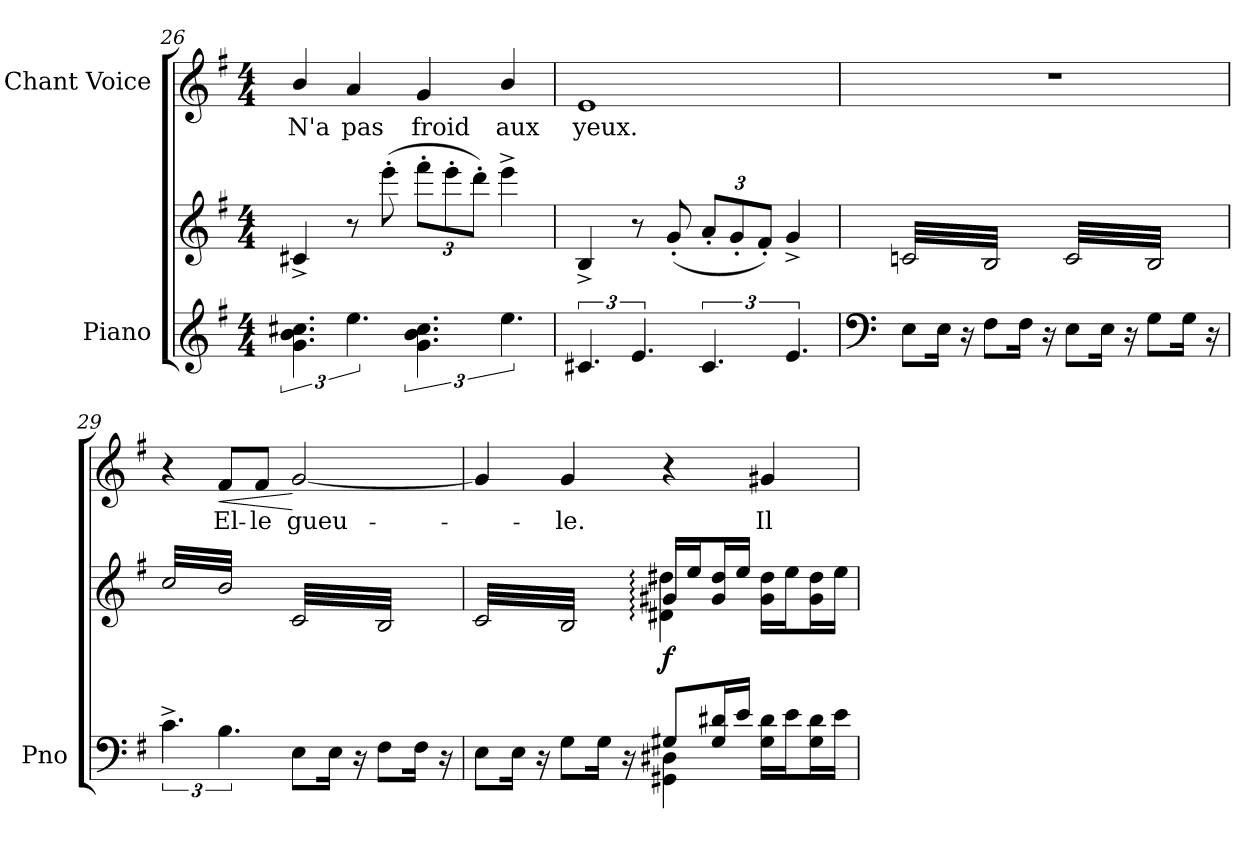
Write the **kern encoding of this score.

**kern	**kern	**dynam	**kern	**text	**dynam
*part2	*part2	*part2	*part1	*part1	*part1
*staff3	*staff2	*staff2/3	*staff1	*staff1	*staff1
*I"Piano	*	*	*I"Chant Voice	*	*
*I'Pno	*	*	*	*	*
*clefG2	*clefG2	*	*clefG2	*	*
*k[f#]	*k[f#]	*	*k[f#]	*	*
*M4/4	*M4/4	*	*M4/4	*	*
=26	=26	=26	=26	=26	=26
!	!	!	!	!LO:LY:b	!
6.g\ 6.b\ 6.cc#X\	4c#X^>/	.	4b/	N'a	.
!	!	!	!	!LO:LY:b	!
6.ee\	8r	.	4a/	pas	.
.	(8eee'\	.	.	.	.
!	!	!	!	!LO:LY:b	!
6.g\ 6.b\ 6.cc#\	12fff#'\L	.	4g/	froid	.
.	12eee'\	.	.	.	.
.	12ddd'\J)	.	.	.	.
!	!	!	!	!LO:LY:b	!
6.ee\	4eee^\	.	4b/	aux	.
!!LO:LB:g=z
=27	=27	=27	=27	=27	=27
!	!	!	!	!LO:LY:b	!
6.c#X/	4B^>/	.	1e	yeux.	.
6.e/	8r	.	.	.	.
.	(8g'/	.	.	.	.
*	*Xbrackettup	*	*	*	*
6.c#/	12a'/L	.	.	.	.
.	12g'/	.	.	.	.
.	12f#'/J)	.	.	.	.
6.e/	4g^>/	.	.	.	.
=28	=28	=28	=28	=28	=28
*clefF4	*	*	*	*	*
*	*brackettup	*	*	*	*
*	*tremolo	*	*	*	*
8E\L	(32cn/LLL	.	1r	.	.
.	32B/	.	.	.	.
.	32cn/	.	.	.	.
.	32B/	.	.	.	.
16E\Jk	32cn/	.	.	.	.
.	32B/	.	.	.	.
16r	32cn/	.	.	.	.
.	32B/	.	.	.	.
8F#\L	32cn/	.	.	.	.
.	32B/	.	.	.	.
.	32cn/	.	.	.	.
.	32B/	.	.	.	.
16F#\Jk	32cn/	.	.	.	.
.	32B/	.	.	.	.
16r	32cn/	.	.	.	.
.	32B/JJJ	.	.	.	.
8E\L	32c/LLL	.	.	.	.
.	32B/)	.	.	.	.
.	32c/	.	.	.	.
.	32B/)	.	.	.	.
16E\Jk	32c/	.	.	.	.
.	32B/)	.	.	.	.
16r	32c/	.	.	.	.
.	32B/)	.	.	.	.
8G\L	32c/	.	.	.	.
.	32B/)	.	.	.	.
.	32c/	.	.	.	.
.	32B/)	.	.	.	.
16G\Jk	32c/	.	.	.	.
.	32B/)	.	.	.	.
16r	32c/	.	.	.	.
.	32B/)JJJ	.	.	.	.
=29	=29	=29	=29	=29	=29
6.c^\	(32cc/LLL	.	4r	.	.
.	32b/)	.	.	.	.
.	32cc/	.	.	.	.
.	32b/)	.	.	.	.
.	32cc/	.	.	.	.
.	32b/)	.	.	.	.
.	32cc/	.	.	.	.
.	32b/)	.	.	.	.
!	!	!	!	!LO:LY:b	!LO:HP:b
6.B\	32cc/	.	8f#/L	El-	<
.	32b/)	.	.	.	.
.	32cc/	.	.	.	.
.	32b/)	.	.	.	.
!	!	!	!	!LO:LY:b	!
.	32cc/	.	8f#/J	-le	.
.	32b/)	.	.	.	.
.	32cc/	.	.	.	.
.	32b/)JJJ	.	.	.	.
!	!	!	!	!LO:LY:b	!
8E\L	(32c/LLL	.	[2g/	gueu-	[
.	32B/	.	.	.	.
.	32c/	.	.	.	.
.	32B/	.	.	.	.
16E\Jk	32c/	.	.	.	.
.	32B/	.	.	.	.
16r	32c/	.	.	.	.
.	32B/	.	.	.	.
8F#\L	32c/	.	.	.	.
.	32B/	.	.	.	.
.	32c/	.	.	.	.
.	32B/	.	.	.	.
16F#\Jk	32c/	.	.	.	.
.	32B/	.	.	.	.
16r	32c/	.	.	.	.
.	32B/JJJ	.	.	.	.
!!LO:PB:g=z
=30	=30	=30	=30	=30	=30
*^	*^	*	*	*	*
8E\L	2ryy	32c/LLL	2ryy	.	4g/]	.	.
.	.	32B/)	.	.	.	.	.
.	.	32c/	.	.	.	.	.
.	.	32B/)	.	.	.	.	.
16E\Jk	.	32c/	.	.	.	.	.
.	.	32B/)	.	.	.	.	.
16r	.	32c/	.	.	.	.	.
.	.	32B/)	.	.	.	.	.
!	!	!	!	!	!	!LO:LY:b	!
8G\L	.	32c/	.	.	4g/	-le.	.
.	.	32B/)	.	.	.	.	.
.	.	32c/	.	.	.	.	.
.	.	32B/)	.	.	.	.	.
16G\Jk	.	32c/	.	.	.	.	.
.	.	32B/)	.	.	.	.	.
16r	.	32c/	.	.	.	.	.
.	.	32B/)JJJ	.	.	.	.	.
*	*	*Xtremolo	*	*	*	*	*
!	!	!	!	!LO:DY:b	!	!	!
8G#X/L	4GG#X\ 4D#X\	16g#X/LL	4d#X\: 4dd#X\:	f	4r	.	.
.	.	.	.	.	.	.	.
.	.	16ee/J	.	.	.	.	.
.	.	.	.	.	.	.	.
16G#/ 16d#X/L	.	16g#/ 16dd#/L	.	.	.	.	.
.	.	.	.	.	.	.	.
16e/JJ	.	16ee/JJ	.	.	.	.	.
.	.	.	.	.	.	.	.
!	!	!	!	!	!	!LO:LY:b	!
16G#\ 16d#\LL	4ryy	16g#\ 16dd#\LL	4ryy	.	4g#X/	Il	.
16e\J	.	16ee\J	.	.	.	.	.
16G#\ 16d#\L	.	16g#\ 16dd#\L	.	.	.	.	.
16e\JJ	.	16ee\JJ	.	.	.	.	.
*v	*v	*	*	*	*	*	*
*	*v	*v	*	*	*	*
=	=	=	=	=	=
*-	*-	*-	*-	*-	*-
